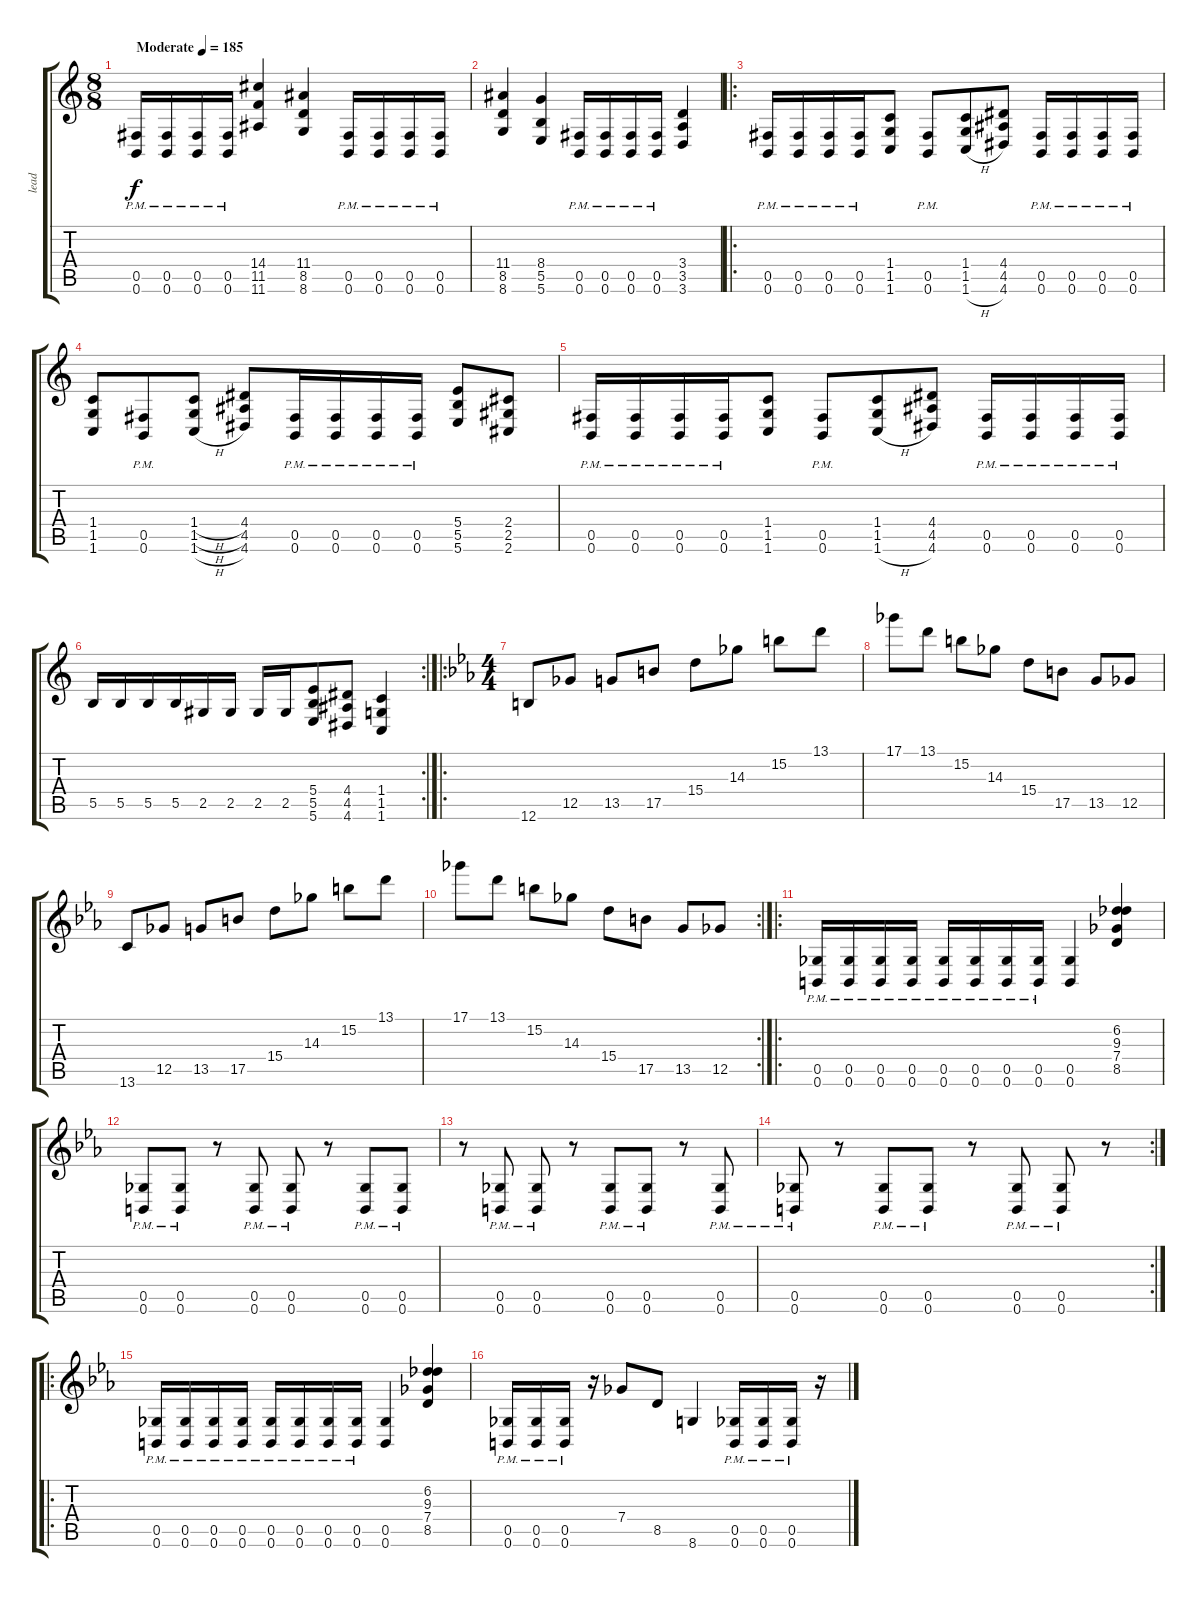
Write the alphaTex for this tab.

\track ("lead" "lead") {instrument overdrivenguitar}
\staff {score tabs}
\tuning (Db4 Ab3 E3 B2 Gb2 B1) {hide}
\ts (8 8)
\tempo (185 "Moderate")
\clef g2
\ks c
(0.5{pm} 0.6{pm}).16{dy f instrument overdrivenguitar} (0.5{pm} 0.6{pm}).16 (0.5{pm} 0.6{pm}).16 (0.5{pm} 0.6{pm}).16 (14.4 11.5 11.6).4 (11.4 8.5 8.6).4 (0.5{pm} 0.6{pm}).16 (0.5{pm} 0.6{pm}).16 (0.5{pm} 0.6{pm}).16 (0.5{pm} 0.6{pm}).16 |
(11.4 8.5 8.6).4 (8.4 5.5 5.6).4 (0.5{pm} 0.6{pm}).16 (0.5{pm} 0.6{pm}).16 (0.5{pm} 0.6{pm}).16 (0.5{pm} 0.6{pm}).16 (3.4 3.5 3.6).4 |
\ro
(0.5{pm} 0.6{pm}).16 (0.5{pm} 0.6{pm}).16 (0.5{pm} 0.6{pm}).16 (0.5{pm} 0.6{pm}).16 (1.4 1.5 1.6).8 (0.5 0.6{pm}).8 (1.4 1.5 1.6{h}).8 (4.4 4.5 4.6).8 (0.5{pm} 0.6{pm}).16 (0.5{pm} 0.6{pm}).16 (0.5{pm} 0.6{pm}).16 (0.5{pm} 0.6{pm}).16 |
(1.4 1.5 1.6).8 (0.5 0.6{pm}).8 (1.4{h} 1.5{h} 1.6{h}).8 (4.4 4.5 4.6).8 (0.5{pm} 0.6{pm}).16 (0.5{pm} 0.6{pm}).16 (0.5{pm} 0.6{pm}).16 (0.5{pm} 0.6{pm}).16 (5.4 5.5 5.6).8 (2.4 2.5 2.6).8 |
(0.5{pm} 0.6{pm}).16 (0.5{pm} 0.6{pm}).16 (0.5{pm} 0.6{pm}).16 (0.5{pm} 0.6{pm}).16 (1.4 1.5 1.6).8 (0.5 0.6{pm}).8 (1.4 1.5 1.6{h}).8 (4.4 4.5 4.6).8 (0.5{pm} 0.6{pm}).16 (0.5{pm} 0.6{pm}).16 (0.5{pm} 0.6{pm}).16 (0.5{pm} 0.6{pm}).16 |
\rc 2
5.5.16 5.5.16 5.5.16 5.5.16 2.5.16 2.5.16 2.5.16 2.5.16 (5.4 5.5 5.6).8 (4.4 4.5 4.6).8 (1.4 1.5 1.6).4 |
\ro
\ts (4 4)
\ks cminor
12.6.8 12.5.8 13.5.8 17.5.8 15.4.8 14.3.8 15.2.8 13.1.8 |
17.1.8 13.1.8 15.2.8 14.3.8 15.4.8 17.5.8 13.5.8 12.5.8 |
13.6.8 12.5.8 13.5.8 17.5.8 15.4.8 14.3.8 15.2.8 13.1.8 |
\rc 2
17.1.8 13.1.8 15.2.8 14.3.8 15.4.8 17.5.8 13.5.8 12.5.8 |
\ro
(0.5{pm} 0.6{pm}).16 (0.5{pm} 0.6{pm}).16 (0.5{pm} 0.6{pm}).16 (0.5{pm} 0.6{pm}).16 (0.5{pm} 0.6{pm}).16 (0.5{pm} 0.6{pm}).16 (0.5{pm} 0.6{pm}).16 (0.5{pm} 0.6{pm}).16 (0.5 0.6).4 (6.2 9.3 7.4 8.5).4 |
(0.5{pm} 0.6{pm}).8 (0.5{pm} 0.6{pm}).8 r.8 (0.5{pm} 0.6{pm}).8 (0.5{pm} 0.6{pm}).8 r.8 (0.5{pm} 0.6{pm}).8 (0.5{pm} 0.6{pm}).8 |
r.8 (0.5{pm} 0.6{pm}).8 (0.5{pm} 0.6{pm}).8 r.8 (0.5{pm} 0.6{pm}).8 (0.5{pm} 0.6{pm}).8 r.8 (0.5{pm} 0.6{pm}).8 |
\rc 2
(0.5{pm} 0.6{pm}).8 r.8 (0.5{pm} 0.6{pm}).8 (0.5{pm} 0.6{pm}).8 r.8 (0.5{pm} 0.6{pm}).8 (0.5{pm} 0.6{pm}).8 r.8 |
\ro
(0.5{pm} 0.6{pm}).16 (0.5{pm} 0.6{pm}).16 (0.5{pm} 0.6{pm}).16 (0.5{pm} 0.6{pm}).16 (0.5{pm} 0.6{pm}).16 (0.5{pm} 0.6{pm}).16 (0.5{pm} 0.6{pm}).16 (0.5{pm} 0.6{pm}).16 (0.5 0.6).4 (6.2 9.3 7.4 8.5).4 |
(0.5{pm} 0.6{pm}).16 (0.5{pm} 0.6{pm}).16 (0.5{pm} 0.6{pm}).16 r.16 7.4.8 8.5.8 8.6.4 (0.5{pm} 0.6{pm}).16 (0.5{pm} 0.6{pm}).16 (0.5{pm} 0.6{pm}).16 r.16
